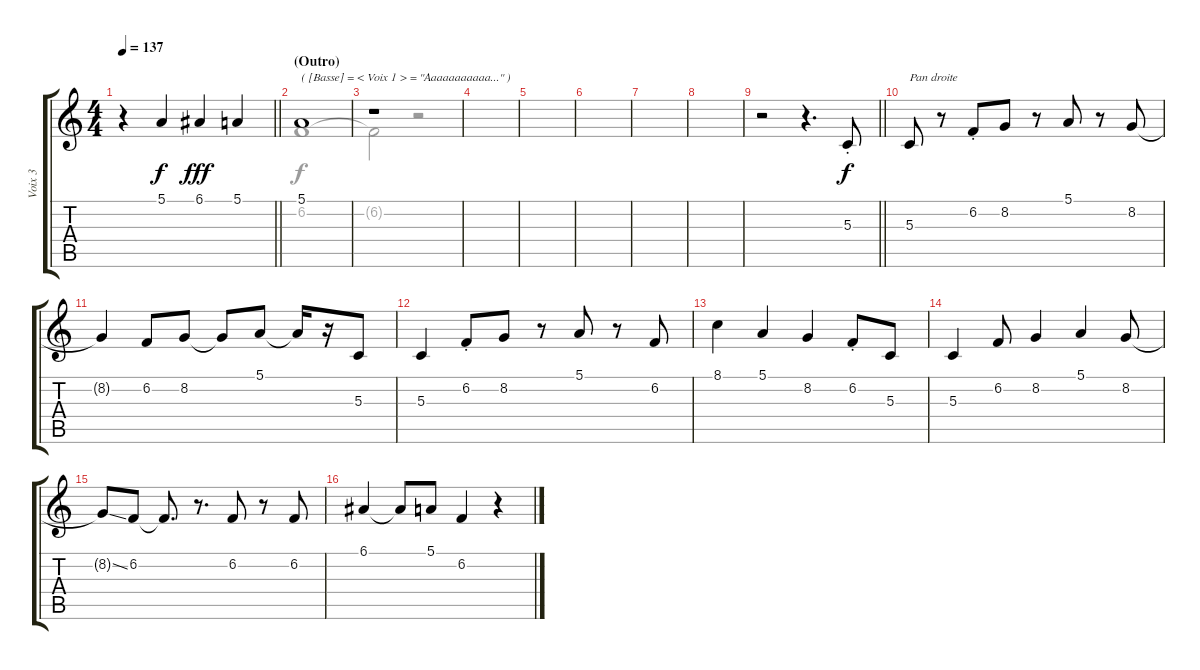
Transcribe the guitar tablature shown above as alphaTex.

\track ("Voix 3" "Voix 3") {instrument clarinet}
\staff {score tabs}
\tuning (E4 B3 G3 D3 A2 E2) {hide}
\voice
\ts (4 4)
\tempo 137
\clef g2
\barLineRight lightlight
\ks c
r.4{dy f} 5.1.4 6.1.4{dy fff} 5.1.4 |
\section ("" "(Outro)")
5.1.1{txt "( [Basse] = < Voix 1 > = \"Aaaaaaaaaaa...\" )"} |
r.1 |
|
|
|
|
|
\barLineRight lightlight
r.2{balance 15} r.4{d} 5.3{st}.8{dy f} |
5.3.8{txt "Pan droite"} r.8 6.2{st}.8 8.2.8 r.8 5.1.8 r.8 8.2.8 |
8.2{t}.4 6.2.8 8.2.8 8.2{t}.8 5.1.8 5.1{t}.16 r.16 5.3.8 |
5.3.4 6.2{st}.8 8.2.8 r.8 5.1.8 r.8 6.2.8 |
8.1.4 5.1.4 8.2.4 6.2{st}.8 5.3.8 |
5.3.4 6.2.8 8.2.4 5.1.4 8.2.8 |
8.2{ss t}.8 6.2.8 6.2{t}.8{d} r.8{d} 6.2.8 r.8 6.2.8 |
6.1.4 6.1{t}.8 5.1.8 6.2.4 r.4
\voice
\clef g2
\ottava regular
\simile none
\barLineRight lightlight
\ks c
|
6.2.1 |
6.2{t}.2{dy f} r.2 |
|
|
|
|
|
\barLineRight lightlight
|
|
|
|
|
|
|
